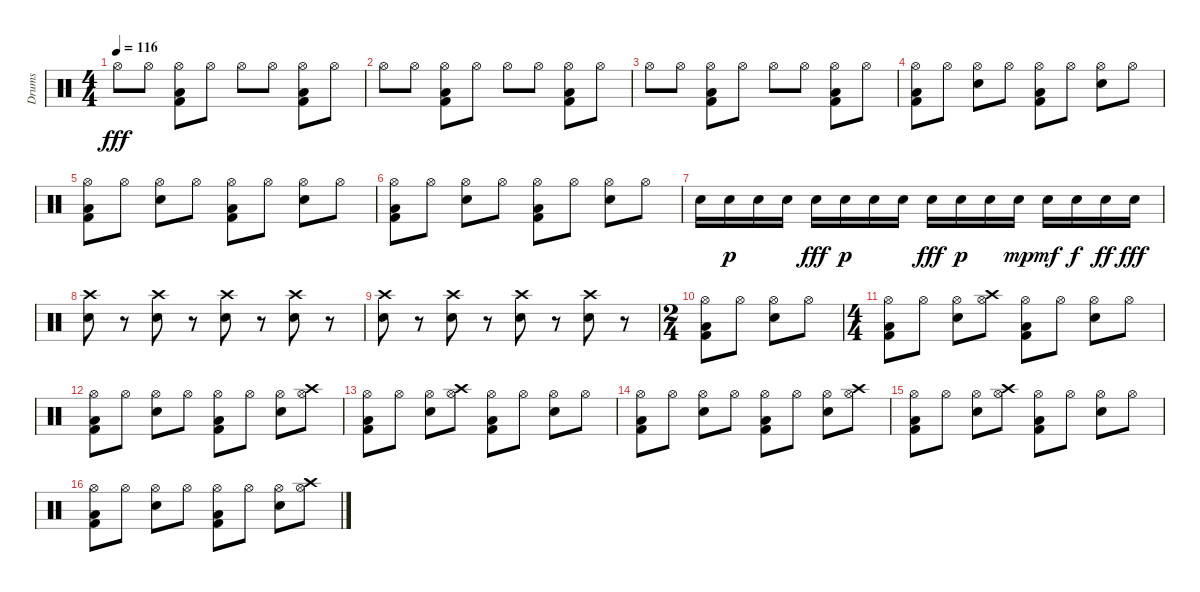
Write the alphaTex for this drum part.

\track ("Drums" "Drums") {instrument percussion}
\staff {score}
\articulation defaults
\ts (4 4)
\tempo 116
\clef neutral
\ks c "Hi-Hat (open)".8{dy fff} "Hi-Hat (open)".8
("Low Floor Tom (hit)" "Hi-Hat (open)" "Kick (hit) 2").8 "Hi-Hat (open)".8 "Hi-Hat (open)".8 "Hi-Hat (open)".8 ("Low Floor Tom (hit)" "Hi-Hat (open)" "Kick (hit) 2").8 "Hi-Hat (open)".8 |
"Hi-Hat (open)".8 "Hi-Hat (open)".8 ("Low Floor Tom (hit)" "Hi-Hat (open)" "Kick (hit) 2").8 "Hi-Hat (open)".8 "Hi-Hat (open)".8 "Hi-Hat (open)".8 ("Low Floor Tom (hit)" "Hi-Hat (open)" "Kick (hit) 2").8 "Hi-Hat (open)".8 |
"Hi-Hat (open)".8 "Hi-Hat (open)".8 ("Low Floor Tom (hit)" "Hi-Hat (open)" "Kick (hit) 2").8 "Hi-Hat (open)".8 "Hi-Hat (open)".8 "Hi-Hat (open)".8 ("Low Floor Tom (hit)" "Hi-Hat (open)" "Kick (hit) 2").8 "Hi-Hat (open)".8 |
("Low Floor Tom (hit)" "Hi-Hat (open)" "Kick (hit) 2").8 "Hi-Hat (open)".8 ("Hi-Hat (open)" "Electric Snare (hit)").8 "Hi-Hat (open)".8 ("Low Floor Tom (hit)" "Hi-Hat (open)" "Kick (hit) 2").8 "Hi-Hat (open)".8 ("Hi-Hat (open)" "Electric Snare (hit)").8 "Hi-Hat (open)".8 |
("Low Floor Tom (hit)" "Hi-Hat (open)" "Kick (hit) 2").8 "Hi-Hat (open)".8 ("Hi-Hat (open)" "Electric Snare (hit)").8 "Hi-Hat (open)".8 ("Low Floor Tom (hit)" "Hi-Hat (open)" "Kick (hit) 2").8 "Hi-Hat (open)".8 ("Hi-Hat (open)" "Electric Snare (hit)").8 "Hi-Hat (open)".8 |
("Low Floor Tom (hit)" "Hi-Hat (open)" "Kick (hit) 2").8 "Hi-Hat (open)".8 ("Hi-Hat (open)" "Electric Snare (hit)").8 "Hi-Hat (open)".8 ("Low Floor Tom (hit)" "Hi-Hat (open)" "Kick (hit) 2").8 "Hi-Hat (open)".8 ("Hi-Hat (open)" "Electric Snare (hit)").8 "Hi-Hat (open)".8 |
"Electric Snare (hit)".16 "Electric Snare (hit)".16{dy p} "Electric Snare (hit)".16 "Electric Snare (hit)".16 "Electric Snare (hit)".16{dy fff} "Electric Snare (hit)".16{dy p} "Electric Snare (hit)".16 "Electric Snare (hit)".16 "Electric Snare (hit)".16{dy fff} "Electric Snare (hit)".16{dy p} "Electric Snare (hit)".16 "Electric Snare (hit)".16{dy mp} "Electric Snare (hit)".16{dy mf} "Electric Snare (hit)".16{dy f} "Electric Snare (hit)".16{dy ff} "Electric Snare (hit)".16{dy fff} |
("Crash high (hit)" "Electric Snare (hit)").8 r.8 ("Crash high (hit)" "Electric Snare (hit)").8 r.8 ("Crash high (hit)" "Electric Snare (hit)").8 r.8 ("Crash high (hit)" "Electric Snare (hit)").8 r.8 |
("Crash high (hit)" "Electric Snare (hit)").8 r.8 ("Crash high (hit)" "Electric Snare (hit)").8 r.8 ("Crash high (hit)" "Electric Snare (hit)").8 r.8 ("Crash high (hit)" "Electric Snare (hit)").8 r.8 |
\ts (2 4)
("Low Floor Tom (hit)" "Hi-Hat (open)" "Kick (hit) 2").8 "Hi-Hat (open)".8 ("Hi-Hat (open)" "Electric Snare (hit)").8 "Hi-Hat (open)".8 |
\ts (4 4)
("Low Floor Tom (hit)" "Hi-Hat (open)" "Kick (hit) 2").8 "Hi-Hat (open)".8 ("Hi-Hat (open)" "Electric Snare (hit)").8 ("Crash high (hit)" "Hi-Hat (open)").8 ("Low Floor Tom (hit)" "Hi-Hat (open)" "Kick (hit) 2").8 "Hi-Hat (open)".8 ("Hi-Hat (open)" "Electric Snare (hit)").8 "Hi-Hat (open)".8 |
("Low Floor Tom (hit)" "Hi-Hat (open)" "Kick (hit) 2").8 "Hi-Hat (open)".8 ("Hi-Hat (open)" "Electric Snare (hit)").8 "Hi-Hat (open)".8 ("Low Floor Tom (hit)" "Hi-Hat (open)" "Kick (hit) 2").8 "Hi-Hat (open)".8 ("Hi-Hat (open)" "Electric Snare (hit)").8 ("Crash high (hit)" "Hi-Hat (open)").8 |
("Low Floor Tom (hit)" "Hi-Hat (open)" "Kick (hit) 2").8 "Hi-Hat (open)".8 ("Hi-Hat (open)" "Electric Snare (hit)").8 ("Crash high (hit)" "Hi-Hat (open)").8 ("Low Floor Tom (hit)" "Hi-Hat (open)" "Kick (hit) 2").8 "Hi-Hat (open)".8 ("Hi-Hat (open)" "Electric Snare (hit)").8 "Hi-Hat (open)".8 |
("Low Floor Tom (hit)" "Hi-Hat (open)" "Kick (hit) 2").8 "Hi-Hat (open)".8 ("Hi-Hat (open)" "Electric Snare (hit)").8 "Hi-Hat (open)".8 ("Low Floor Tom (hit)" "Hi-Hat (open)" "Kick (hit) 2").8 "Hi-Hat (open)".8 ("Hi-Hat (open)" "Electric Snare (hit)").8 ("Crash high (hit)" "Hi-Hat (open)").8 |
("Low Floor Tom (hit)" "Hi-Hat (open)" "Kick (hit) 2").8 "Hi-Hat (open)".8 ("Hi-Hat (open)" "Electric Snare (hit)").8 ("Crash high (hit)" "Hi-Hat (open)").8 ("Low Floor Tom (hit)" "Hi-Hat (open)" "Kick (hit) 2").8 "Hi-Hat (open)".8 ("Hi-Hat (open)" "Electric Snare (hit)").8 "Hi-Hat (open)".8 |
("Low Floor Tom (hit)" "Hi-Hat (open)" "Kick (hit) 2").8 "Hi-Hat (open)".8 ("Hi-Hat (open)" "Electric Snare (hit)").8 "Hi-Hat (open)".8 ("Low Floor Tom (hit)" "Hi-Hat (open)" "Kick (hit) 2").8 "Hi-Hat (open)".8 ("Hi-Hat (open)" "Electric Snare (hit)").8 ("Crash high (hit)" "Hi-Hat (open)").8
